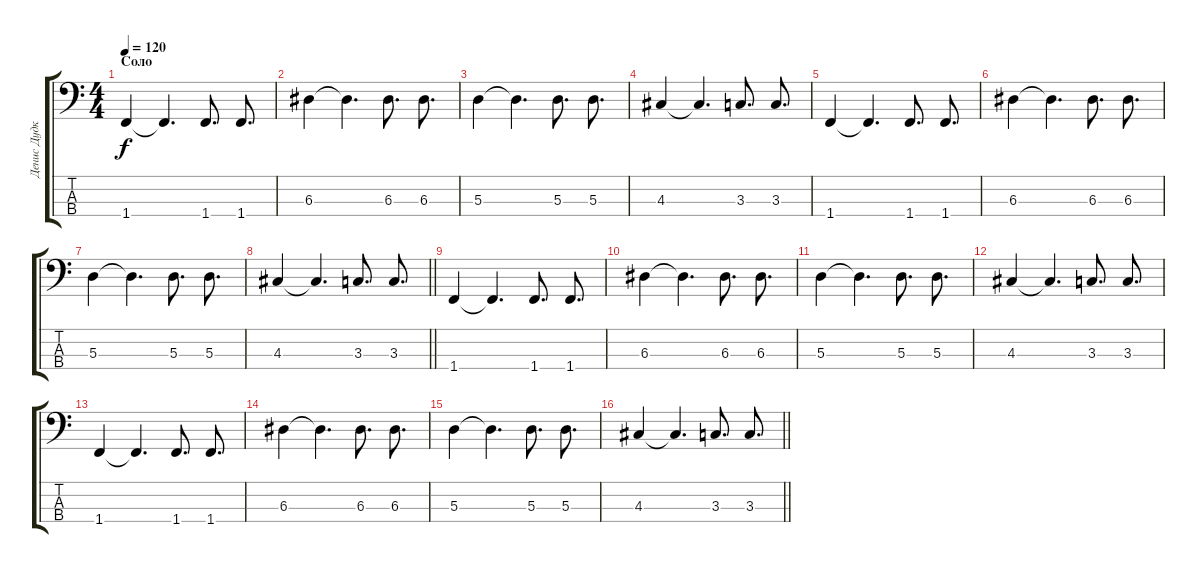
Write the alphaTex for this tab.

\track ("Денис Дудко" "Денис Дудк") {instrument electricbassfinger}
\staff {score tabs}
\tuning (G2 D2 A1 E1) {hide}
\ts (4 4)
\section ("" "Соло")
\tempo 120
\clef f4
\ks c
1.4.4{dy f} 1.4{t}.4{d} 1.4.8{d} 1.4.8{d} |
6.3.4 6.3{t}.4{d} 6.3.8{d} 6.3.8{d} |
5.3.4 5.3{t}.4{d} 5.3.8{d} 5.3.8{d} |
4.3.4 4.3{t}.4{d} 3.3.8{d} 3.3.8{d} |
1.4.4 1.4{t}.4{d} 1.4.8{d} 1.4.8{d} |
6.3.4 6.3{t}.4{d} 6.3.8{d} 6.3.8{d} |
5.3.4 5.3{t}.4{d} 5.3.8{d} 5.3.8{d} |
\barLineRight lightlight
4.3.4 4.3{t}.4{d} 3.3.8{d} 3.3.8{d} |
1.4.4 1.4{t}.4{d} 1.4.8{d} 1.4.8{d} |
6.3.4 6.3{t}.4{d} 6.3.8{d} 6.3.8{d} |
5.3.4 5.3{t}.4{d} 5.3.8{d} 5.3.8{d} |
4.3.4 4.3{t}.4{d} 3.3.8{d} 3.3.8{d} |
1.4.4 1.4{t}.4{d} 1.4.8{d} 1.4.8{d} |
6.3.4 6.3{t}.4{d} 6.3.8{d} 6.3.8{d} |
5.3.4 5.3{t}.4{d} 5.3.8{d} 5.3.8{d} |
\barLineRight lightlight
4.3.4 4.3{t}.4{d} 3.3.8{d} 3.3.8{d}
